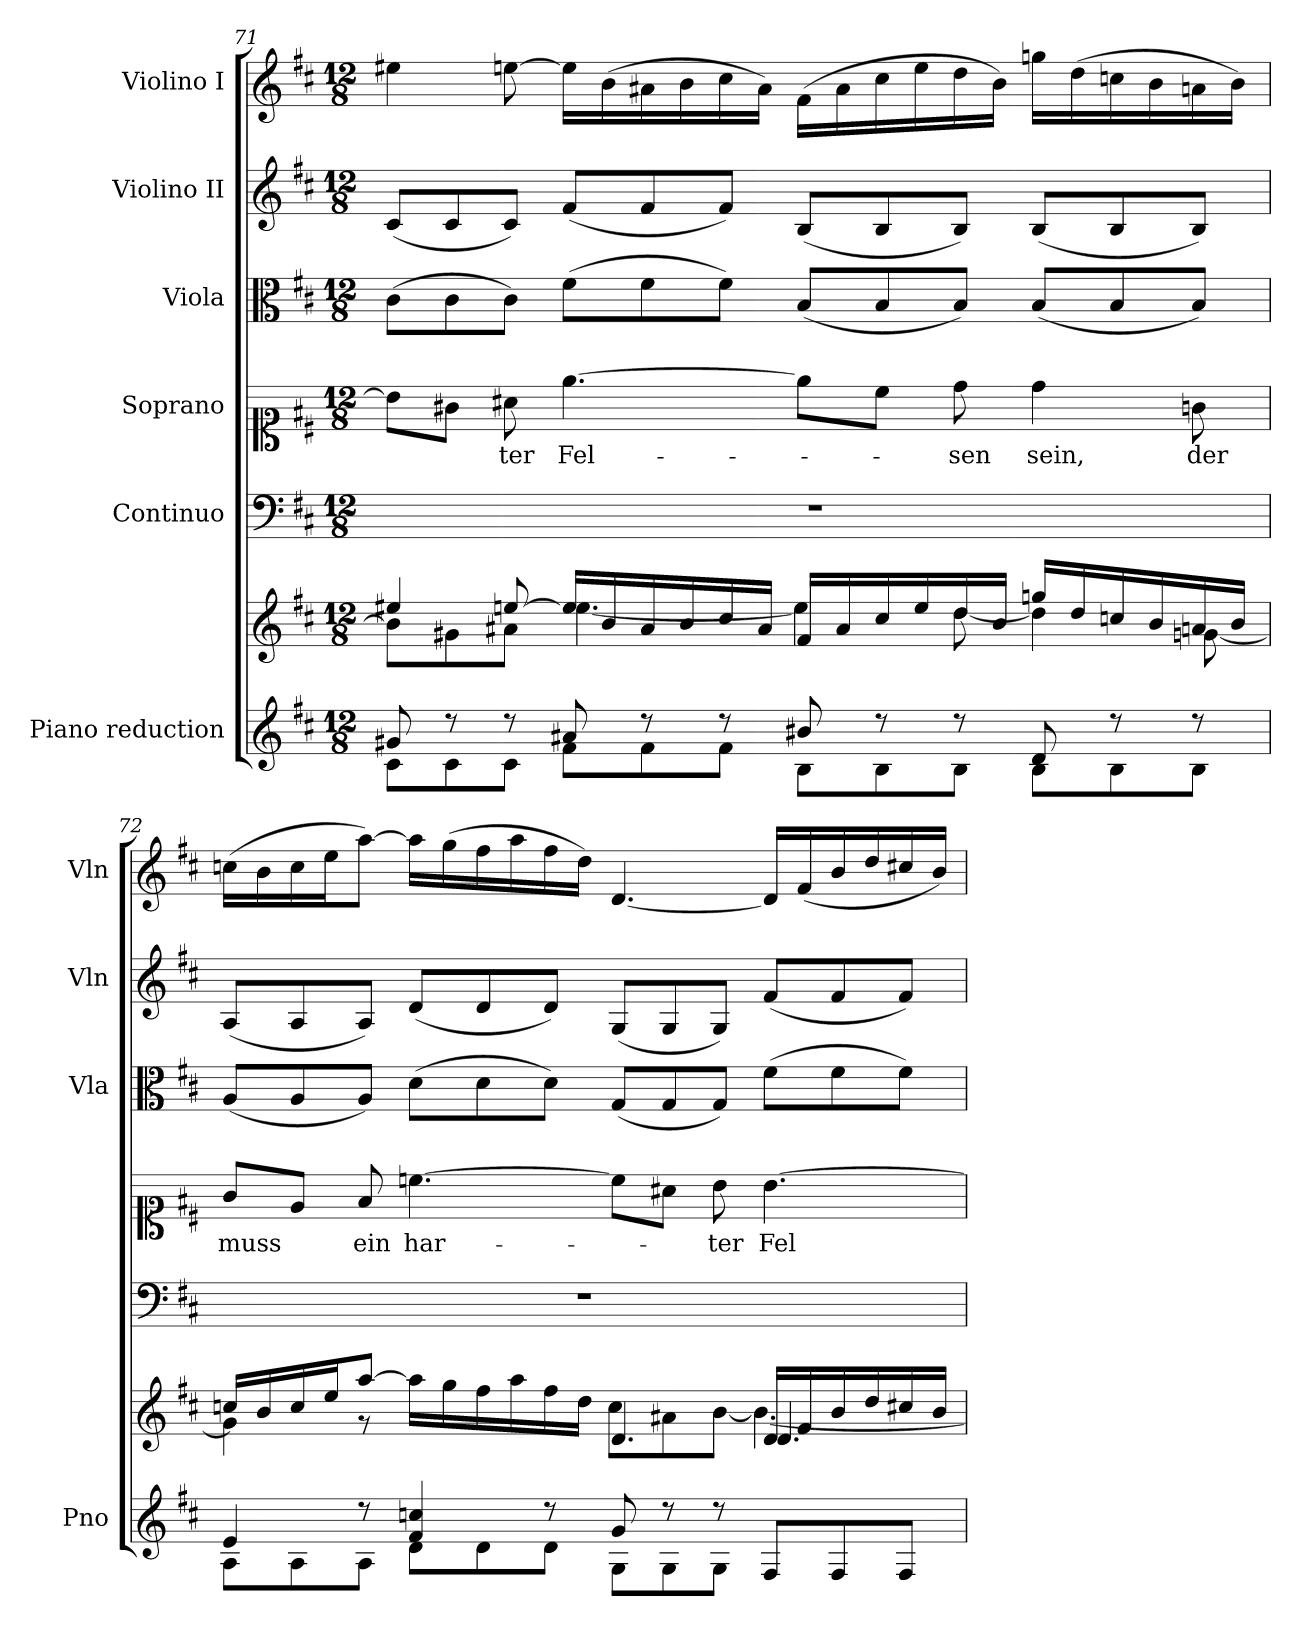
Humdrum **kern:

**kern	**kern	**kern	**kern	**text	**kern	**kern	**kern
*part6	*part6	*part5	*part4	*part4	*part3	*part2	*part1
*staff7	*staff6	*staff5	*staff4	*staff4	*staff3	*staff2	*staff1
*I"Piano reduction	*	*I"Continuo	*I"Soprano	*	*I"Viola	*I"Violino II	*I"Violino I
*I'Pno	*	*	*	*	*I'Vla	*I'Vln	*I'Vln
*clefG2	*clefG2	*clefF4	*clefC1	*	*clefC3	*clefG2	*clefG2
*k[f#c#]	*k[f#c#]	*k[f#c#]	*k[f#c#]	*	*k[f#c#]	*k[f#c#]	*k[f#c#]
*M12/8	*M12/8	*M12/8	*M12/8	*	*M12/8	*M12/8	*M12/8
=71	=71	=71	=71	=71	=71	=71	=71
*^	*^	*	*	*	*	*	*
8g#X/	8c#\L	4ee#X/	8b\L]	1.r	8b#\L]	.	(8c#\L	(8c#/L	4ee#X\
8r	8c#\	.	8g#X\	.	8g#X\J	.	8c#\	8c#/	.
!	!	!	!	!	!	!LO:LY:b	!	!	!
8r	8c#\J	[8een/	8a#X\J	.	8a#X\	-ter	8c#\J)	8c#/J)	[8een\
!	!	!	!	!	!	!LO:LY:b	!	!	!
8a#X/	8f#\L	16ee/LL]	[4.ee\	.	[4.ee\	Fel-	(8f#\L	(8f#/L	16ee\LL]
.	.	16b/	.	.	.	.	.	.	(16b\
8r	8f#\	16a#/	.	.	.	.	8f#\	8f#/	16a#X\
.	.	16b/	.	.	.	.	.	.	16b\
8r	8f#\J	16cc#/	.	.	.	.	8f#\J)	8f#/J)	16cc#\
.	.	16a#/JJ	.	.	.	.	.	.	16a#\JJ)
8b#X/	8B\L	16f#/LL	4ee\]	.	8ee\L]	.	(8B/L	(8B/L	(16f#\LL
.	.	16a#/	.	.	.	.	.	.	16a#\
8r	8B\	16cc#/	.	.	8cc#\J	.	8B/	8B/	16cc#\
.	.	16ee/	.	.	.	.	.	.	16ee\
!	!	!	!	!	!	!LO:LY:b	!	!	!
8r	8B\J	16dd/	[8dd\	.	8dd\	-sen	8B/J)	8B/J)	16dd\
.	.	16b/JJ	.	.	.	.	.	.	16b\JJ)
!	!	!	!	!	!	!LO:LY:b	!	!	!
8d/	8B\L	16ggn/LL	4dd\]	.	4dd\	sein,	(8B/L	(8B/L	16ggn\LL
.	.	16dd/	.	.	.	.	.	.	(16dd\
8r	8B\	16ccn/	.	.	.	.	8B/	8B/	16ccn\
.	.	16b/	.	.	.	.	.	.	16b\
!	!	!	!	!	!	!LO:LY:b	!	!	!
8r	8B\J	16an/	[8gn\	.	8gn\	der	8B/J)	8B/J)	16an\
.	.	16b/JJ	.	.	.	.	.	.	16b\JJ)
=72	=72	=72	=72	=72	=72	=72	=72	=72	=72
*	*	*	*^	*	*	*	*	*	*
!	!	!	!	!	!	!	!LO:LY:b	!	!	!
4e/	8A\L	16ccn/LL	4g\]	8ryy	1.r	8g/L	muss	(8A/L	(8A/L	(16ccn\LL
.	.	16b/	.	.	.	.	.	.	.	16b\
*	*	*	*v	*v	*	*	*	*	*	*
.	8A\	16cc/	.	.	8e/J	.	8A/	8A/	16cc\
.	.	16ee/J	.	.	.	.	.	.	16ee\J
!	!	!	!	!	!	!LO:LY:b	!	!	!
8r	8A\J	[8aa/J	8r	.	8f#/	ein	8A/J)	8A/J)	[8aa\J)
!	!	!	!	!	!	!LO:LY:b	!	!	!
4f#/ 4ccn/	8d\L	16aa\LL]	4.ryy	.	[4.ccn\	har-	(8d\L	(8d/L	16aa\LL]
.	.	16gg\	.	.	.	.	.	.	(16gg\
.	8d\	16ff#\	.	.	.	.	8d\	8d/	16ff#\
.	.	16aa\	.	.	.	.	.	.	16aa\
8r	8d\J	16ff#\	.	.	.	.	8d\J)	8d/J)	16ff#\
.	.	16dd\JJ	.	.	.	.	.	.	16dd\JJ)
8g/	8G\L	4.d/	8cc\L	.	8cc\L]	.	(8G/L	(8G/L	[4.d/
8r	8G\	.	8a#X\	.	8a#X\J	.	8G/	8G/	.
!	!	!	!	!	!	!LO:LY:b	!	!	!
8r	8G\J	.	[>8b\J	.	8b\	-ter	8G/J)	8G/J)	.
*	*	*	*^	*	*	*	*	*	*
!	!	!	!	!	!	!	!LO:LY:b	!	!	!
4.ryy	8F#/L	16d/LL	4.b\_	4.d/	.	[4.b\	Fel-	(8f#\L	(8f#/L	16d/LL]
.	.	16f#/	.	.	.	.	.	.	.	(16f#/
.	8F#/	16b/	.	.	.	.	.	8f#\	8f#/	16b/
.	.	16dd/	.	.	.	.	.	.	.	16dd/
.	8F#/J	16cc#X/	.	.	.	.	.	8f#\J)	8f#/J)	16cc#X/
.	.	16b/JJ	.	.	.	.	.	.	.	16b/JJ)
*v	*v	*	*	*	*	*	*	*	*	*
*	*v	*v	*v	*	*	*	*	*	*
=	=	=	=	=	=	=	=
*-	*-	*-	*-	*-	*-	*-	*-
